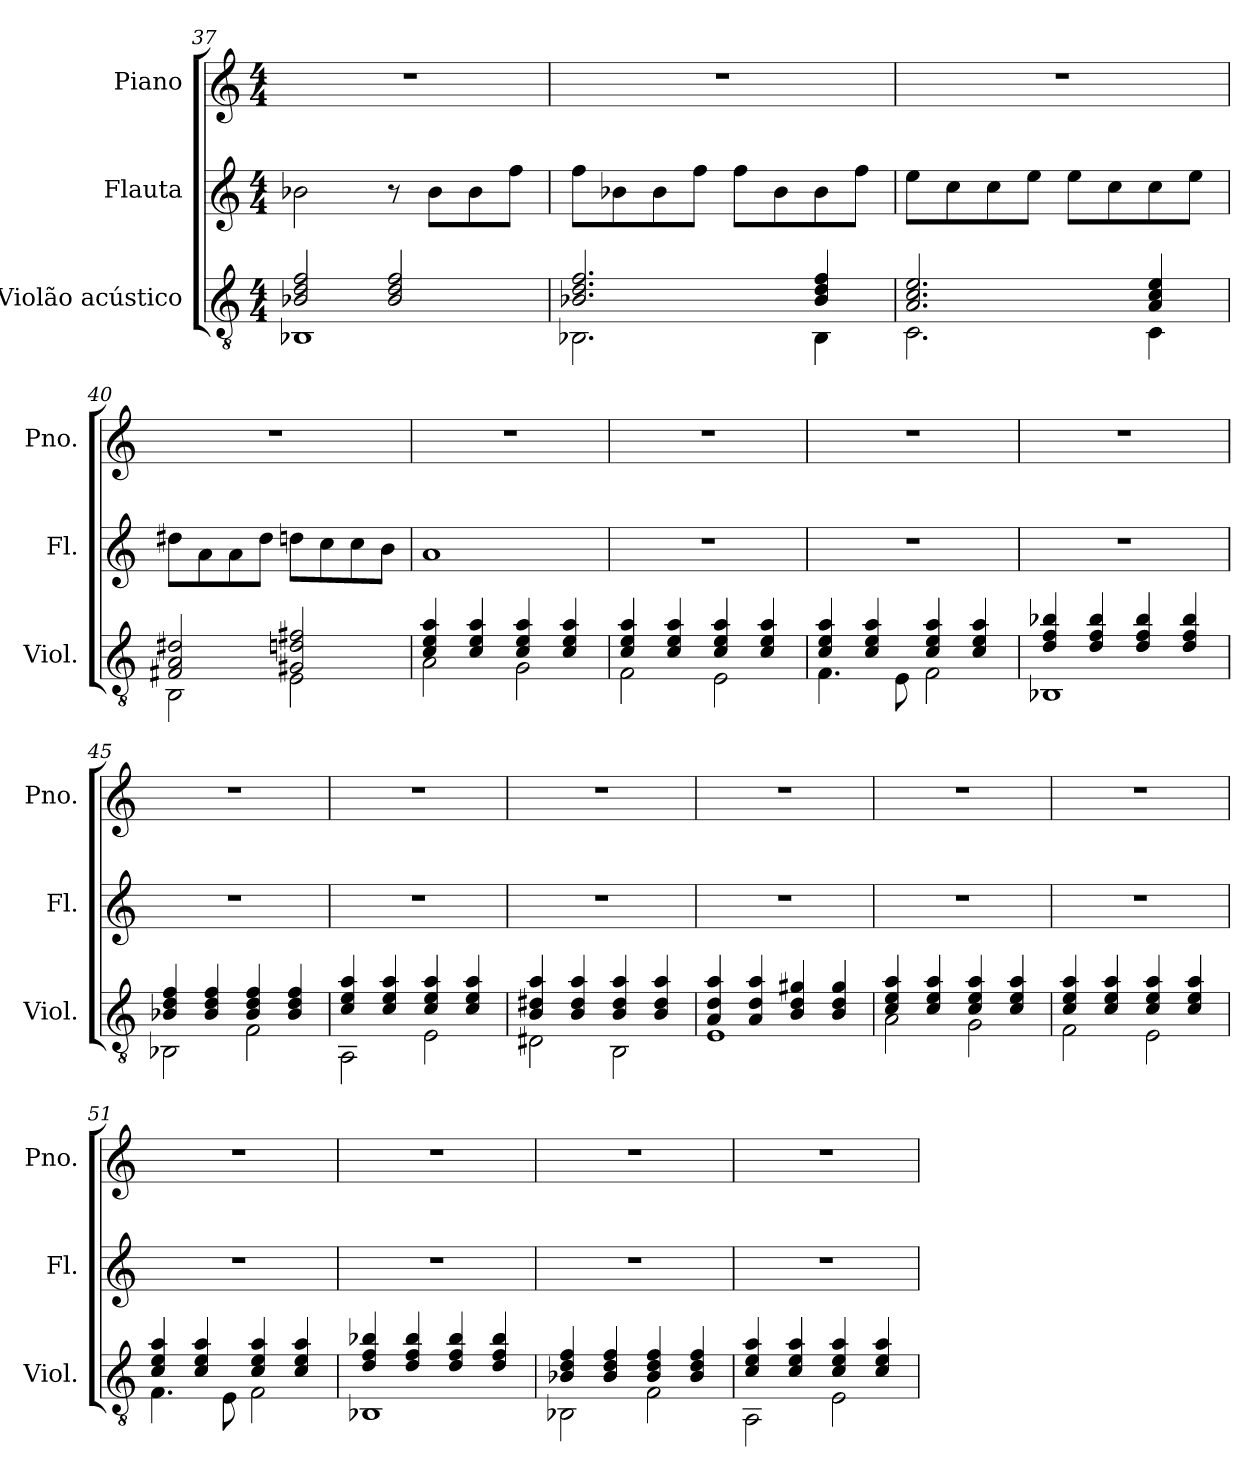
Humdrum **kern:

**kern	**kern	**kern
*part3	*part2	*part1
*staff3	*staff2	*staff1
*I"Violão acústico	*I"Flauta	*I"Piano
*I'Viol.	*I'Fl.	*I'Pno.
*clefGv2	*clefG2	*clefG2
*k[]	*k[]	*k[]
*M4/4	*M4/4	*M4/4
=37	=37	=37
*^	*	*
1BB-X	2B-X/ 2d/ 2f/	2b-X\	1r
.	2B-/ 2d/ 2f/	8r	.
.	.	8b-\L	.
.	.	8b-\	.
.	.	8ff\J	.
=38	=38	=38	=38
2.BB-X\	2.B-X/ 2.d/ 2.f/	8ff\L	1r
.	.	8b-X\	.
.	.	8b-\	.
.	.	8ff\J	.
.	.	8ff\L	.
.	.	8b-\	.
4BB-\	4B-/ 4d/ 4f/	8b-\	.
.	.	8ff\J	.
=39	=39	=39	=39
2.C\	2.A/ 2.c/ 2.e/	8ee\L	1r
.	.	8cc\	.
.	.	8cc\	.
.	.	8ee\J	.
.	.	8ee\L	.
.	.	8cc\	.
4C\	4A/ 4c/ 4e/	8cc\	.
.	.	8ee\J	.
!!LO:LB:g=z
=40	=40	=40	=40
2BB\	2F#X/ 2A/ 2d#X/	8dd#X\L	1r
.	.	8a\	.
.	.	8a\	.
.	.	8dd#\J	.
2E\	2G#X/ 2dn/ 2f#X/	8ddn\L	.
.	.	8cc\	.
.	.	8cc\	.
.	.	8b\J	.
=41	=41	=41	=41
2A\	4c/ 4e/ 4a/	1a	1r
.	4c/ 4e/ 4a/	.	.
2G\	4c/ 4e/ 4a/	.	.
.	4c/ 4e/ 4a/	.	.
=42	=42	=42	=42
2F\	4c/ 4e/ 4a/	1r	1r
.	4c/ 4e/ 4a/	.	.
2E\	4c/ 4e/ 4a/	.	.
.	4c/ 4e/ 4a/	.	.
=43	=43	=43	=43
4.F\	4c/ 4e/ 4a/	1r	1r
.	4c/ 4e/ 4a/	.	.
8E\	.	.	.
2F\	4c/ 4e/ 4a/	.	.
.	4c/ 4e/ 4a/	.	.
!!LO:PB:g=z
=44	=44	=44	=44
1BB-X	4d/ 4f/ 4b-X/	1r	1r
.	4d/ 4f/ 4b-/	.	.
.	4d/ 4f/ 4b-/	.	.
.	4d/ 4f/ 4b-/	.	.
=45	=45	=45	=45
2BB-X\	4B-X/ 4d/ 4f/	1r	1r
.	4B-/ 4d/ 4f/	.	.
2F\	4B-/ 4d/ 4f/	.	.
.	4B-/ 4d/ 4f/	.	.
=46	=46	=46	=46
2AA\	4c/ 4e/ 4a/	1r	1r
.	4c/ 4e/ 4a/	.	.
2E\	4c/ 4e/ 4a/	.	.
.	4c/ 4e/ 4a/	.	.
=47	=47	=47	=47
2D#X\	4B/ 4d#X/ 4a/	1r	1r
.	4B/ 4d#/ 4a/	.	.
2BB\	4B/ 4d#/ 4a/	.	.
.	4B/ 4d#/ 4a/	.	.
!!LO:LB:g=z
=48	=48	=48	=48
1E	4A/ 4d/ 4a/	1r	1r
.	4A/ 4d/ 4a/	.	.
.	4B/ 4d/ 4g#X/	.	.
.	4B/ 4d/ 4g#/	.	.
=49	=49	=49	=49
2A\	4c/ 4e/ 4a/	1r	1r
.	4c/ 4e/ 4a/	.	.
2G\	4c/ 4e/ 4a/	.	.
.	4c/ 4e/ 4a/	.	.
=50	=50	=50	=50
2F\	4c/ 4e/ 4a/	1r	1r
.	4c/ 4e/ 4a/	.	.
2E\	4c/ 4e/ 4a/	.	.
.	4c/ 4e/ 4a/	.	.
=51	=51	=51	=51
4.F\	4c/ 4e/ 4a/	1r	1r
.	4c/ 4e/ 4a/	.	.
8E\	.	.	.
2F\	4c/ 4e/ 4a/	.	.
.	4c/ 4e/ 4a/	.	.
!!LO:LB:g=z
=52	=52	=52	=52
1BB-X	4d/ 4f/ 4b-X/	1r	1r
.	4d/ 4f/ 4b-/	.	.
.	4d/ 4f/ 4b-/	.	.
.	4d/ 4f/ 4b-/	.	.
=53	=53	=53	=53
2BB-X\	4B-X/ 4d/ 4f/	1r	1r
.	4B-/ 4d/ 4f/	.	.
2F\	4B-/ 4d/ 4f/	.	.
.	4B-/ 4d/ 4f/	.	.
=54	=54	=54	=54
2AA\	4c/ 4e/ 4a/	1r	1r
.	4c/ 4e/ 4a/	.	.
2E\	4c/ 4e/ 4a/	.	.
.	4c/ 4e/ 4a/	.	.
*v	*v	*	*
=	=	=
*-	*-	*-
